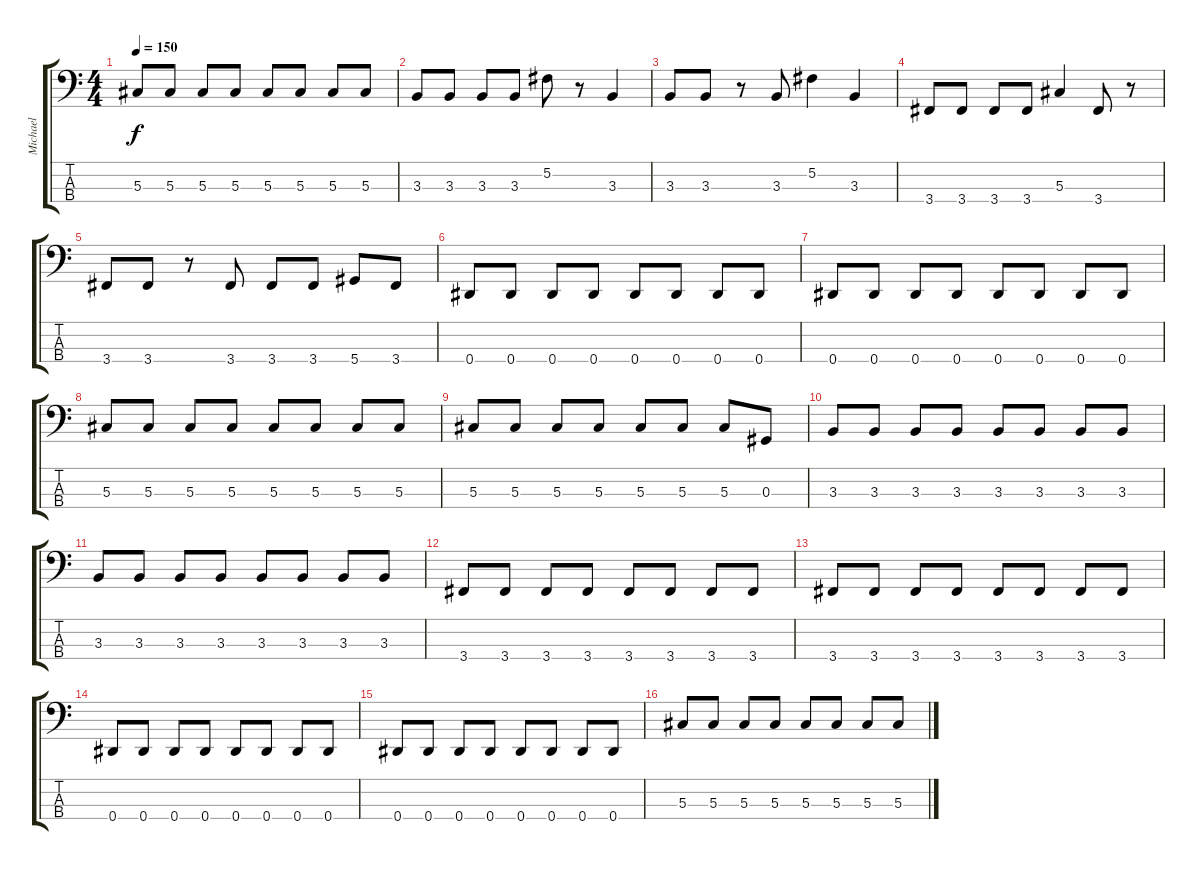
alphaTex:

\track ("Michael" "Michael") {instrument electricbassfinger}
\staff {score tabs}
\tuning (Gb2 Db2 Ab1 Eb1) {hide}
\ts (4 4)
\tempo 150
\clef f4
\ks c
5.3.8{dy f} 5.3.8 5.3.8 5.3.8 5.3.8 5.3.8 5.3.8 5.3.8 |
3.3.8 3.3.8 3.3.8 3.3.8 5.2.8 r.8 3.3.4 |
3.3.8 3.3.8 r.8 3.3.8 5.2.4 3.3.4 |
3.4.8 3.4.8 3.4.8 3.4.8 5.3.4 3.4.8 r.8 |
3.4.8 3.4.8 r.8 3.4.8 3.4.8 3.4.8 5.4.8 3.4.8 |
0.4.8 0.4.8 0.4.8 0.4.8 0.4.8 0.4.8 0.4.8 0.4.8 |
0.4.8 0.4.8 0.4.8 0.4.8 0.4.8 0.4.8 0.4.8 0.4.8 |
5.3.8 5.3.8 5.3.8 5.3.8 5.3.8 5.3.8 5.3.8 5.3.8 |
5.3.8 5.3.8 5.3.8 5.3.8 5.3.8 5.3.8 5.3.8 0.3.8 |
3.3.8 3.3.8 3.3.8 3.3.8 3.3.8 3.3.8 3.3.8 3.3.8 |
3.3.8 3.3.8 3.3.8 3.3.8 3.3.8 3.3.8 3.3.8 3.3.8 |
3.4.8 3.4.8 3.4.8 3.4.8 3.4.8 3.4.8 3.4.8 3.4.8 |
3.4.8 3.4.8 3.4.8 3.4.8 3.4.8 3.4.8 3.4.8 3.4.8 |
0.4.8 0.4.8 0.4.8 0.4.8 0.4.8 0.4.8 0.4.8 0.4.8 |
0.4.8 0.4.8 0.4.8 0.4.8 0.4.8 0.4.8 0.4.8 0.4.8 |
5.3.8 5.3.8 5.3.8 5.3.8 5.3.8 5.3.8 5.3.8 5.3.8
